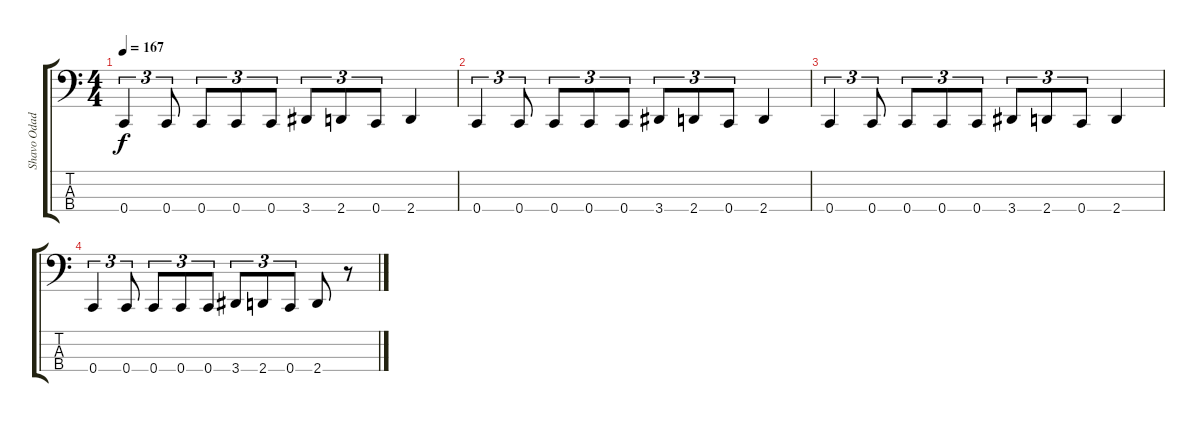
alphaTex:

\track ("Shavo Odadjian" "Shavo Odad") {instrument electricbassfinger}
\staff {score tabs}
\tuning (F2 C2 G1 C1) {hide}
\ts (4 4)
\tempo 167
\clef f4
\ks c
0.4.4{tu (3 2) dy f} 0.4.8{tu (3 2)} 0.4.8{tu (3 2)} 0.4.8{tu (3 2)} 0.4.8{tu (3 2)} 3.4.8{tu (3 2)} 2.4.8{tu (3 2)} 0.4.8{tu (3 2)} 2.4.4 |
0.4.4{tu (3 2)} 0.4.8{tu (3 2)} 0.4.8{tu (3 2)} 0.4.8{tu (3 2)} 0.4.8{tu (3 2)} 3.4.8{tu (3 2)} 2.4.8{tu (3 2)} 0.4.8{tu (3 2)} 2.4.4 |
0.4.4{tu (3 2)} 0.4.8{tu (3 2)} 0.4.8{tu (3 2)} 0.4.8{tu (3 2)} 0.4.8{tu (3 2)} 3.4.8{tu (3 2)} 2.4.8{tu (3 2)} 0.4.8{tu (3 2)} 2.4.4 |
0.4.4{tu (3 2)} 0.4.8{tu (3 2)} 0.4.8{tu (3 2)} 0.4.8{tu (3 2)} 0.4.8{tu (3 2)} 3.4.8{tu (3 2)} 2.4.8{tu (3 2)} 0.4.8{tu (3 2)} 2.4.8 r.8
